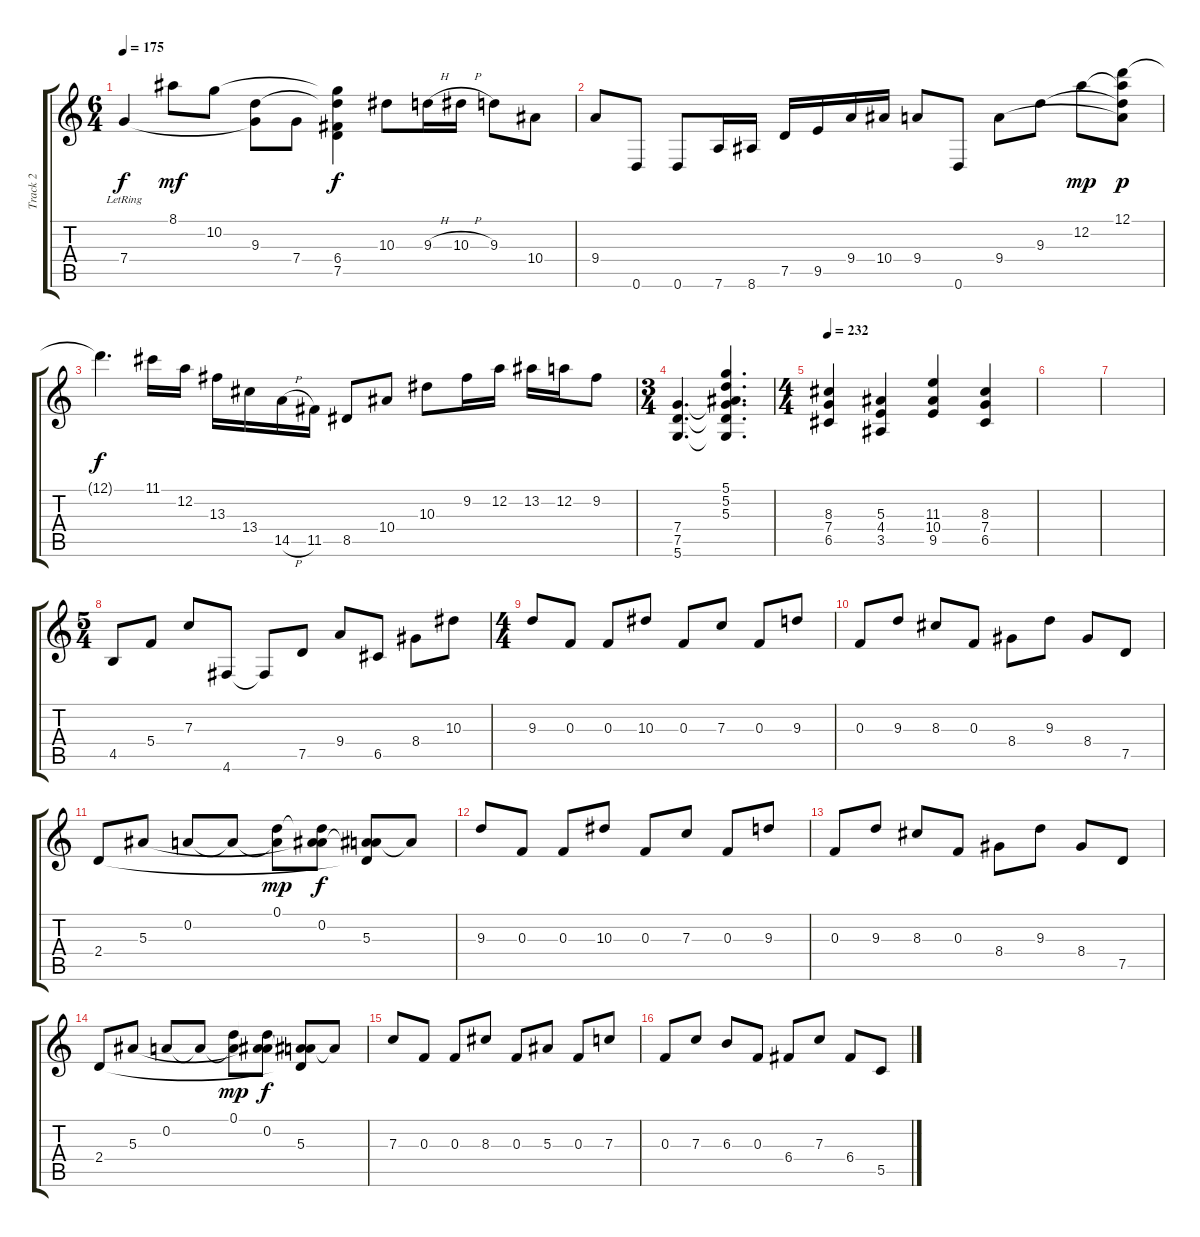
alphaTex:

\track ("Track 2" "Track 2") {instrument distortionguitar}
\staff {score tabs}
\tuning (D4 A3 F3 C3 G2 D2) {hide}
\ts (6 4)
\tempo 175
\clef g2
\ks c
7.4{lr}.4{dy f} 8.1.8{dy mf} 10.2.8 (9.3 7.4{t}).8 7.4.8 (10.2{t} 9.3{t} 6.4 7.5).4{dy f} 10.3.8 9.3{h}.16 10.3{h}.16 9.3.8 10.4.8 |
9.4.8 0.6.8 0.6.8 7.6.16 8.6.16 7.5.16 9.5.16 9.4.16 10.4.16 9.4.8 0.6.8 9.4.8 9.3.8 12.2.8{dy mp} (12.1 12.2{t} 9.3{t} 9.4{t}).8{dy p} |
12.1{t}.4{d dy f} 11.1.16 12.2.16 13.3.16 13.4.16 14.5{h}.16 11.5.16 8.5.8 10.4.8 10.3.8 9.2.16 12.2.16 13.2.16 12.2.16 9.2.8 |
\ts (3 4)
(7.4 7.5 5.6).4{d} (5.1 5.2 5.3 7.4{t} 7.5{t} 5.6{t}).4{d} |
\ts (4 4)
\tempo 232
(8.3 7.4 6.5).4 (5.3 4.4 3.5).4 (11.3 10.4 9.5).4 (8.3 7.4 6.5).4 |
|
|
\ts (5 4)
4.5.8 5.4.8 7.3.8 4.6.8 4.6{t}.8 7.5.8 9.4.8 6.5.8 8.4.8 10.3.8 |
\ts (4 4)
9.3.8 0.3.8 0.3.8 10.3.8 0.3.8 7.3.8 0.3.8 9.3.8 |
0.3.8 9.3.8 8.3.8 0.3.8 8.4.8 9.3.8 8.4.8 7.5.8 |
2.4.8 5.3.8 0.2.8 0.2{t}.8 (0.1 0.2{t}).8{dy mp} (0.1{t} 0.2 5.3{t}).8{dy f} (0.2{t} 5.3 2.4{t}).8 5.3{t}.8 |
9.3.8 0.3.8 0.3.8 10.3.8 0.3.8 7.3.8 0.3.8 9.3.8 |
0.3.8 9.3.8 8.3.8 0.3.8 8.4.8 9.3.8 8.4.8 7.5.8 |
2.4.8 5.3.8 0.2.8 0.2{t}.8 (0.1 0.2{t}).8{dy mp} (0.1{t} 0.2 5.3{t}).8{dy f} (0.2{t} 5.3 2.4{t}).8 5.3{t}.8 |
7.3.8 0.3.8 0.3.8 8.3.8 0.3.8 5.3.8 0.3.8 7.3.8 |
0.3.8 7.3.8 6.3.8 0.3.8 6.4.8 7.3.8 6.4.8 5.5.8
